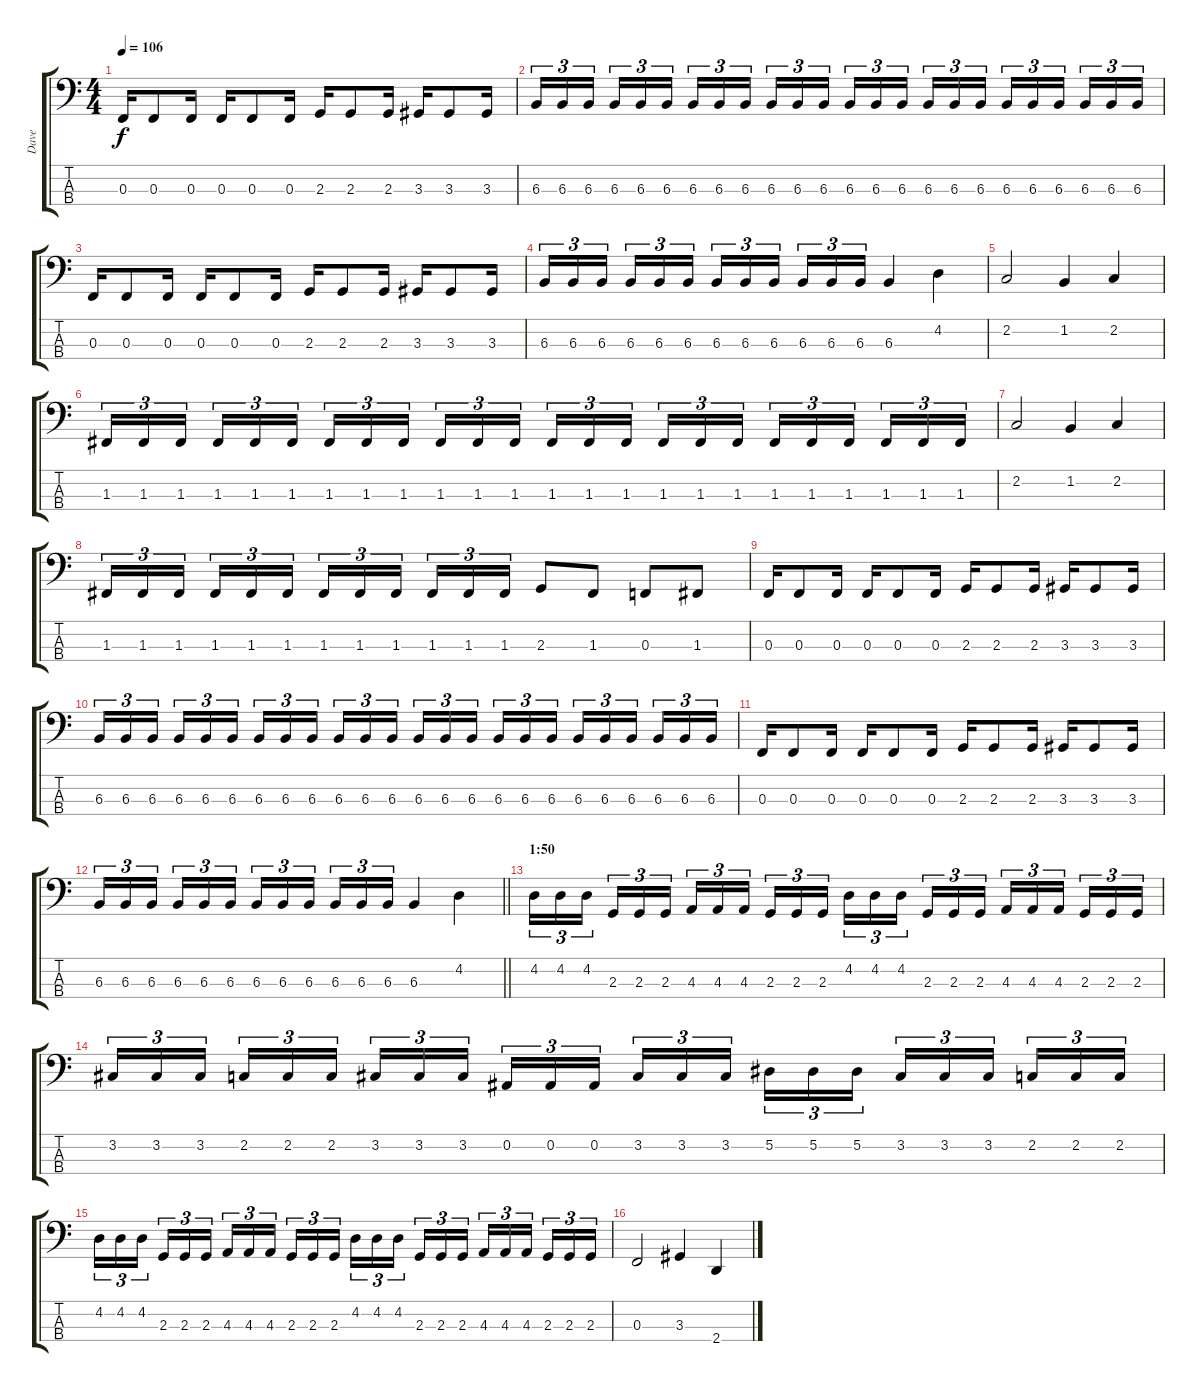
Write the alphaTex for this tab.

\track ("Dave" "Dave") {instrument electricbasspick}
\staff {score tabs}
\tuning (Eb2 Bb1 F1 C1) {hide}
\ts (4 4)
\tempo 106
\clef f4
\ks c
0.3.16{dy f} 0.3.8 0.3.16 0.3.16 0.3.8 0.3.16 2.3.16 2.3.8 2.3.16 3.3.16 3.3.8 3.3.16 |
6.3.16{tu (3 2)} 6.3.16{tu (3 2)} 6.3.16{tu (3 2) beam splitsecondary} 6.3.16{tu (3 2)} 6.3.16{tu (3 2)} 6.3.16{tu (3 2)} 6.3.16{tu (3 2)} 6.3.16{tu (3 2)} 6.3.16{tu (3 2) beam splitsecondary} 6.3.16{tu (3 2)} 6.3.16{tu (3 2)} 6.3.16{tu (3 2)} 6.3.16{tu (3 2)} 6.3.16{tu (3 2)} 6.3.16{tu (3 2) beam splitsecondary} 6.3.16{tu (3 2)} 6.3.16{tu (3 2)} 6.3.16{tu (3 2)} 6.3.16{tu (3 2)} 6.3.16{tu (3 2)} 6.3.16{tu (3 2) beam splitsecondary} 6.3.16{tu (3 2)} 6.3.16{tu (3 2)} 6.3.16{tu (3 2)} |
0.3.16 0.3.8 0.3.16 0.3.16 0.3.8 0.3.16 2.3.16 2.3.8 2.3.16 3.3.16 3.3.8 3.3.16 |
6.3.16{tu (3 2)} 6.3.16{tu (3 2)} 6.3.16{tu (3 2) beam splitsecondary} 6.3.16{tu (3 2)} 6.3.16{tu (3 2)} 6.3.16{tu (3 2)} 6.3.16{tu (3 2)} 6.3.16{tu (3 2)} 6.3.16{tu (3 2) beam splitsecondary} 6.3.16{tu (3 2)} 6.3.16{tu (3 2)} 6.3.16{tu (3 2)} 6.3.4 4.2.4 |
2.2.2 1.2.4 2.2.4 |
1.3.16{tu (3 2)} 1.3.16{tu (3 2)} 1.3.16{tu (3 2) beam splitsecondary} 1.3.16{tu (3 2)} 1.3.16{tu (3 2)} 1.3.16{tu (3 2)} 1.3.16{tu (3 2)} 1.3.16{tu (3 2)} 1.3.16{tu (3 2) beam splitsecondary} 1.3.16{tu (3 2)} 1.3.16{tu (3 2)} 1.3.16{tu (3 2)} 1.3.16{tu (3 2)} 1.3.16{tu (3 2)} 1.3.16{tu (3 2) beam splitsecondary} 1.3.16{tu (3 2)} 1.3.16{tu (3 2)} 1.3.16{tu (3 2)} 1.3.16{tu (3 2)} 1.3.16{tu (3 2)} 1.3.16{tu (3 2) beam splitsecondary} 1.3.16{tu (3 2)} 1.3.16{tu (3 2)} 1.3.16{tu (3 2)} |
2.2.2 1.2.4 2.2.4 |
1.3.16{tu (3 2)} 1.3.16{tu (3 2)} 1.3.16{tu (3 2) beam splitsecondary} 1.3.16{tu (3 2)} 1.3.16{tu (3 2)} 1.3.16{tu (3 2)} 1.3.16{tu (3 2)} 1.3.16{tu (3 2)} 1.3.16{tu (3 2) beam splitsecondary} 1.3.16{tu (3 2)} 1.3.16{tu (3 2)} 1.3.16{tu (3 2)} 2.3.8 1.3.8 0.3.8 1.3.8 |
0.3.16 0.3.8 0.3.16 0.3.16 0.3.8 0.3.16 2.3.16 2.3.8 2.3.16 3.3.16 3.3.8 3.3.16 |
6.3.16{tu (3 2)} 6.3.16{tu (3 2)} 6.3.16{tu (3 2) beam splitsecondary} 6.3.16{tu (3 2)} 6.3.16{tu (3 2)} 6.3.16{tu (3 2)} 6.3.16{tu (3 2)} 6.3.16{tu (3 2)} 6.3.16{tu (3 2) beam splitsecondary} 6.3.16{tu (3 2)} 6.3.16{tu (3 2)} 6.3.16{tu (3 2)} 6.3.16{tu (3 2)} 6.3.16{tu (3 2)} 6.3.16{tu (3 2) beam splitsecondary} 6.3.16{tu (3 2)} 6.3.16{tu (3 2)} 6.3.16{tu (3 2)} 6.3.16{tu (3 2)} 6.3.16{tu (3 2)} 6.3.16{tu (3 2) beam splitsecondary} 6.3.16{tu (3 2)} 6.3.16{tu (3 2)} 6.3.16{tu (3 2)} |
0.3.16 0.3.8 0.3.16 0.3.16 0.3.8 0.3.16 2.3.16 2.3.8 2.3.16 3.3.16 3.3.8 3.3.16 |
\barLineRight lightlight
6.3.16{tu (3 2)} 6.3.16{tu (3 2)} 6.3.16{tu (3 2) beam splitsecondary} 6.3.16{tu (3 2)} 6.3.16{tu (3 2)} 6.3.16{tu (3 2)} 6.3.16{tu (3 2)} 6.3.16{tu (3 2)} 6.3.16{tu (3 2) beam splitsecondary} 6.3.16{tu (3 2)} 6.3.16{tu (3 2)} 6.3.16{tu (3 2)} 6.3.4 4.2.4 |
\section ("" "1:50")
4.2.16{tu (3 2)} 4.2.16{tu (3 2)} 4.2.16{tu (3 2) beam splitsecondary} 2.3.16{tu (3 2)} 2.3.16{tu (3 2)} 2.3.16{tu (3 2)} 4.3.16{tu (3 2)} 4.3.16{tu (3 2)} 4.3.16{tu (3 2) beam splitsecondary} 2.3.16{tu (3 2)} 2.3.16{tu (3 2)} 2.3.16{tu (3 2)} 4.2.16{tu (3 2)} 4.2.16{tu (3 2)} 4.2.16{tu (3 2) beam splitsecondary} 2.3.16{tu (3 2)} 2.3.16{tu (3 2)} 2.3.16{tu (3 2)} 4.3.16{tu (3 2)} 4.3.16{tu (3 2)} 4.3.16{tu (3 2) beam splitsecondary} 2.3.16{tu (3 2)} 2.3.16{tu (3 2)} 2.3.16{tu (3 2)} |
3.2.16{tu (3 2)} 3.2.16{tu (3 2)} 3.2.16{tu (3 2) beam splitsecondary} 2.2.16{tu (3 2)} 2.2.16{tu (3 2)} 2.2.16{tu (3 2)} 3.2.16{tu (3 2)} 3.2.16{tu (3 2)} 3.2.16{tu (3 2) beam splitsecondary} 0.2.16{tu (3 2)} 0.2.16{tu (3 2)} 0.2.16{tu (3 2)} 3.2.16{tu (3 2)} 3.2.16{tu (3 2)} 3.2.16{tu (3 2) beam splitsecondary} 5.2.16{tu (3 2)} 5.2.16{tu (3 2)} 5.2.16{tu (3 2)} 3.2.16{tu (3 2)} 3.2.16{tu (3 2)} 3.2.16{tu (3 2) beam splitsecondary} 2.2.16{tu (3 2)} 2.2.16{tu (3 2)} 2.2.16{tu (3 2)} |
4.2.16{tu (3 2)} 4.2.16{tu (3 2)} 4.2.16{tu (3 2) beam splitsecondary} 2.3.16{tu (3 2)} 2.3.16{tu (3 2)} 2.3.16{tu (3 2)} 4.3.16{tu (3 2)} 4.3.16{tu (3 2)} 4.3.16{tu (3 2) beam splitsecondary} 2.3.16{tu (3 2)} 2.3.16{tu (3 2)} 2.3.16{tu (3 2)} 4.2.16{tu (3 2)} 4.2.16{tu (3 2)} 4.2.16{tu (3 2) beam splitsecondary} 2.3.16{tu (3 2)} 2.3.16{tu (3 2)} 2.3.16{tu (3 2)} 4.3.16{tu (3 2)} 4.3.16{tu (3 2)} 4.3.16{tu (3 2) beam splitsecondary} 2.3.16{tu (3 2)} 2.3.16{tu (3 2)} 2.3.16{tu (3 2)} |
0.3.2 3.3.4 2.4.4
